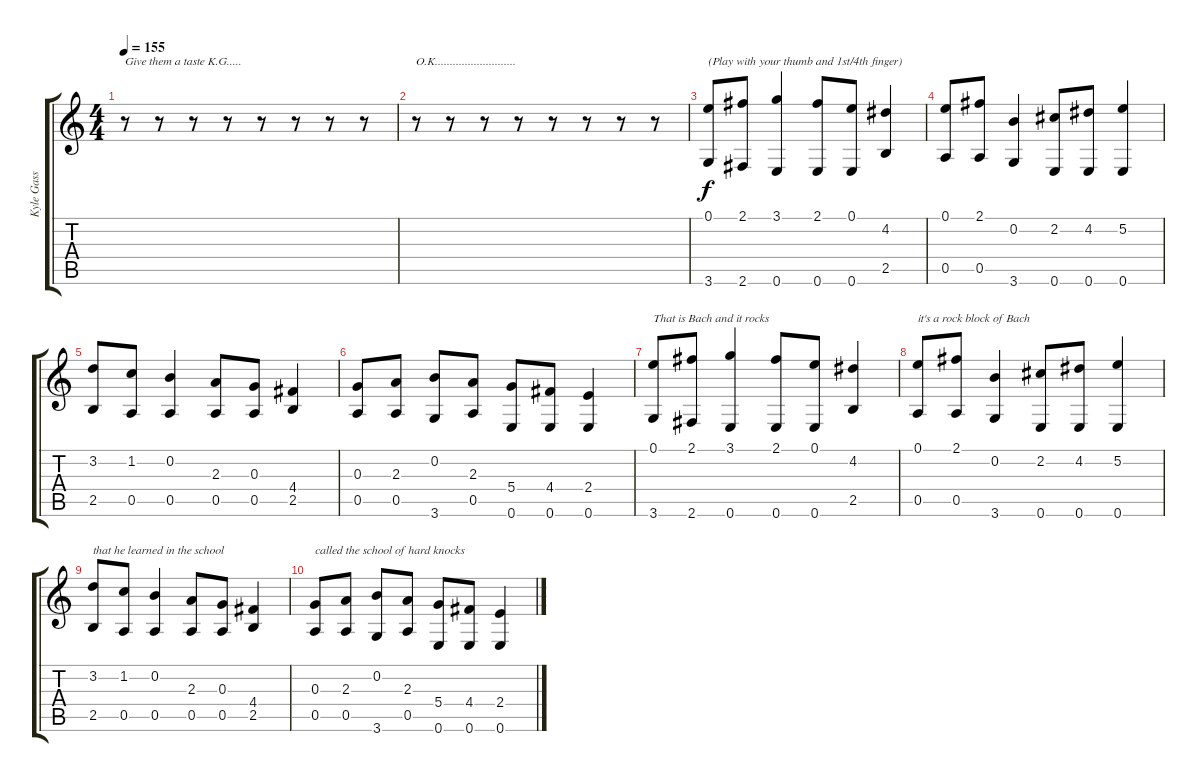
\track ("Kyle Gass" "Kyle Gass") {instrument acousticguitarsteel}
\staff {score tabs}
\tuning (E4 B3 G3 D3 A2 E2) {hide}
\ts (4 4)
\tempo 155
\clef g2
\ks c
r.8{txt "Give them a taste K.G....." dy f instrument acousticguitarsteel} r.8 r.8 r.8 r.8 r.8 r.8 r.8 |
r.8{txt "O.K..........................."} r.8 r.8 r.8 r.8 r.8 r.8 r.8 |
(0.1 3.6).8{txt "(Play with your thumb and 1st/4th finger)"} (2.1 2.6).8 (3.1 0.6).4 (2.1 0.6).8 (0.1 0.6).8 (4.2 2.5).4 |
(0.1 0.5).8 (2.1 0.5).8 (0.2 3.6).4 (2.2 0.6).8 (4.2 0.6).8 (5.2 0.6).4 |
(3.2 2.5).8 (1.2 0.5).8 (0.2 0.5).4 (2.3 0.5).8 (0.3 0.5).8 (4.4 2.5).4 |
(0.3 0.5).8 (2.3 0.5).8 (0.2 3.6).8 (2.3 0.5).8 (5.4 0.6).8 (4.4 0.6).8 (2.4 0.6).4 |
(0.1 3.6).8{txt "That is Bach and it rocks"} (2.1 2.6).8 (3.1 0.6).4 (2.1 0.6).8 (0.1 0.6).8 (4.2 2.5).4 |
(0.1 0.5).8{txt "it's a rock block of Bach"} (2.1 0.5).8 (0.2 3.6).4 (2.2 0.6).8 (4.2 0.6).8 (5.2 0.6).4 |
(3.2 2.5).8{txt "that he learned in the school"} (1.2 0.5).8 (0.2 0.5).4 (2.3 0.5).8 (0.3 0.5).8 (4.4 2.5).4 |
(0.3 0.5).8{txt "called the school of hard knocks"} (2.3 0.5).8 (0.2 3.6).8 (2.3 0.5).8 (5.4 0.6).8 (4.4 0.6).8 (2.4 0.6).4
